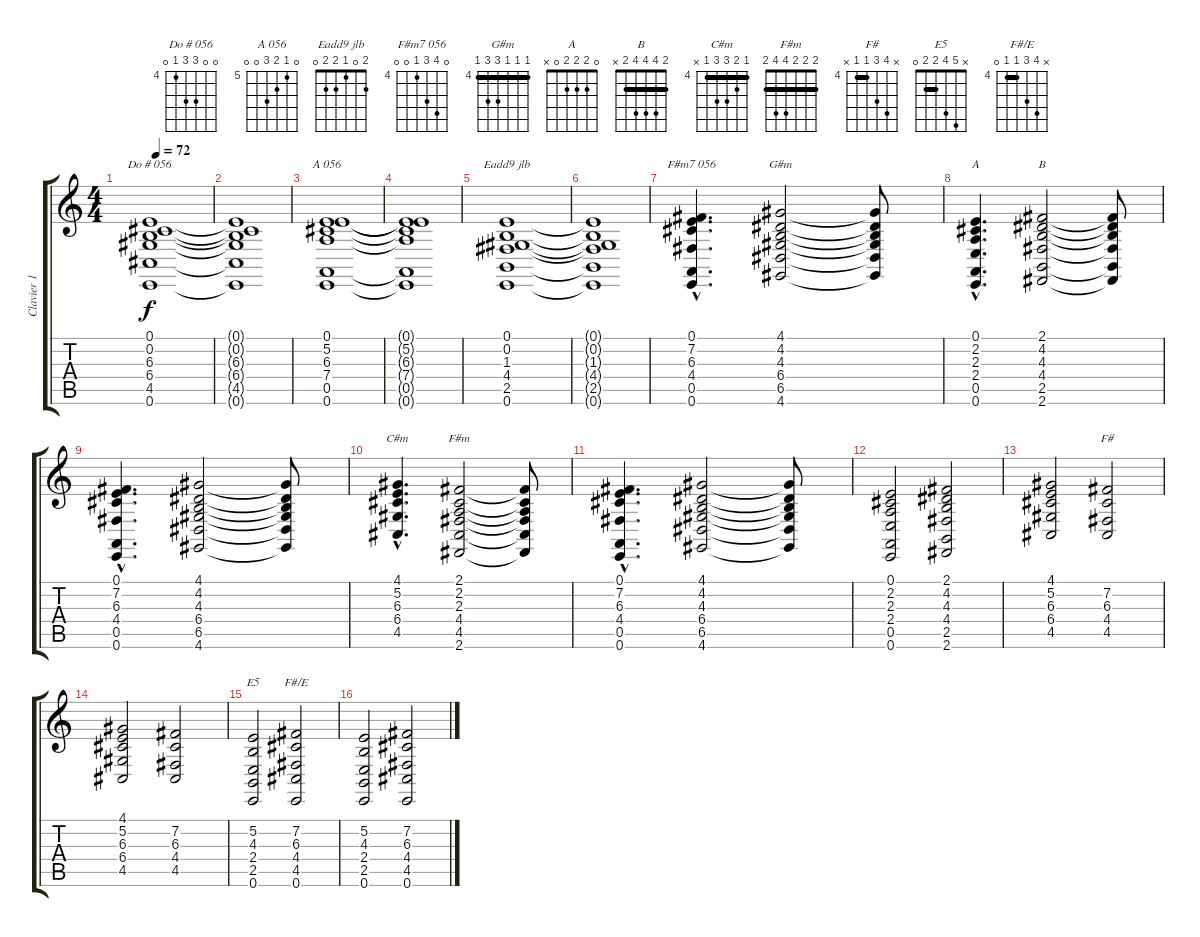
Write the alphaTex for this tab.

\track ("Clavier 1 - Synthé" "Clavier 1 ") {instrument stringensemble2}
\staff {score tabs}
\tuning (E4 B3 G3 D3 A2 E2) {hide}
\chord ("Do # 056" 0 0 6 6 4 0) {firstfret 4}
\chord ("A 056" 0 5 6 7 0 0) {firstfret 5}
\chord ("Eadd9 jlb" 2 0 1 2 2 0)
\chord ("F#m7 056" 0 7 6 4 0 0) {firstfret 4}
\chord ("G#m" 4 4 4 6 6 4) {firstfret 4 barre 4}
\chord ("A" 0 2 2 2 0 x)
\chord ("B" 2 4 4 4 2 x) {barre 2}
\chord ("C#m" 4 5 6 6 4 x) {firstfret 4 barre 4}
\chord ("F#m" 2 2 2 4 4 2) {barre 2}
\chord ("F#" x 7 6 4 4 x) {firstfret 4 barre 4}
\chord ("E5" x 5 4 2 2 0) {barre 2}
\chord ("F#/E" x 7 6 4 4 0) {firstfret 4 barre 4}
\ts (4 4)
\tempo 72
\clef g2
\ks c
(0.1 0.2 6.3 6.4 4.5 0.6).1{ch "Do # 056" dy f} |
(0.1{t} 0.2{t} 6.3{t} 6.4{t} 4.5{t} 0.6{t}).1 |
(0.1 5.2 6.3 7.4 0.5 0.6).1{ch "A 056"} |
(0.1{t} 5.2{t} 6.3{t} 7.4{t} 0.5{t} 0.6{t}).1 |
(0.1 0.2 1.3 4.4 2.5 0.6).1{ch "Eadd9 jlb"} |
(0.1{t} 0.2{t} 1.3{t} 4.4{t} 2.5{t} 0.6{t}).1 |
(0.1{hac} 7.2{hac} 6.3{hac} 4.4{hac} 0.5{hac} 0.6{hac}).4{d ch "F#m7 056" volume 10} (4.1 4.2 4.3 6.4 6.5 4.6).2{ch "G#m"} (4.1{t} 4.2{t} 4.3{t} 6.4{t} 6.5{t} 4.6{t}).8 |
(0.1{hac} 2.2{hac} 2.3{hac} 2.4{hac} 0.5{hac} 0.6{hac}).4{d ch "A"} (2.1 4.2 4.3 4.4 2.5 2.6).2{ch "B"} (2.1{t} 4.2{t} 4.3{t} 4.4{t} 2.5{t} 2.6{t}).8 |
(0.1{hac} 7.2{hac} 6.3{hac} 4.4{hac} 0.5{hac} 0.6{hac}).4{d} (4.1 4.2 4.3 6.4 6.5 4.6).2 (4.1{t} 4.2{t} 4.3{t} 6.4{t} 6.5{t} 4.6{t}).8 |
(4.1{hac} 5.2{hac} 6.3{hac} 6.4{hac} 4.5{hac}).4{d ch "C#m"} (2.1 2.2 2.3 4.4 4.5 2.6).2{ch "F#m"} (2.1{t} 2.2{t} 2.3{t} 4.4{t} 4.5{t} 2.6{t}).8 |
(0.1{hac} 7.2{hac} 6.3{hac} 4.4{hac} 0.5{hac} 0.6{hac}).4{d} (4.1 4.2 4.3 6.4 6.5 4.6).2 (4.1{t} 4.2{t} 4.3{t} 6.4{t} 6.5{t} 4.6{t}).8 |
(0.1 2.2 2.3 2.4 0.5 0.6).2{volume 14} (2.1 4.2 4.3 4.4 2.5 2.6).2 |
(4.1 5.2 6.3 6.4 4.5).2{volume 16} (7.2 6.3 4.4 4.5).2{ch "F#"} |
(4.1 5.2 6.3 6.4 4.5).2 (7.2 6.3 4.4 4.5).2 |
(5.2 4.3 2.4 2.5 0.6).2{ch "E5"} (7.2 6.3 4.4 4.5 0.6).2{ch "F#/E"} |
(5.2 4.3 2.4 2.5 0.6).2 (7.2 6.3 4.4 4.5 0.6).2
